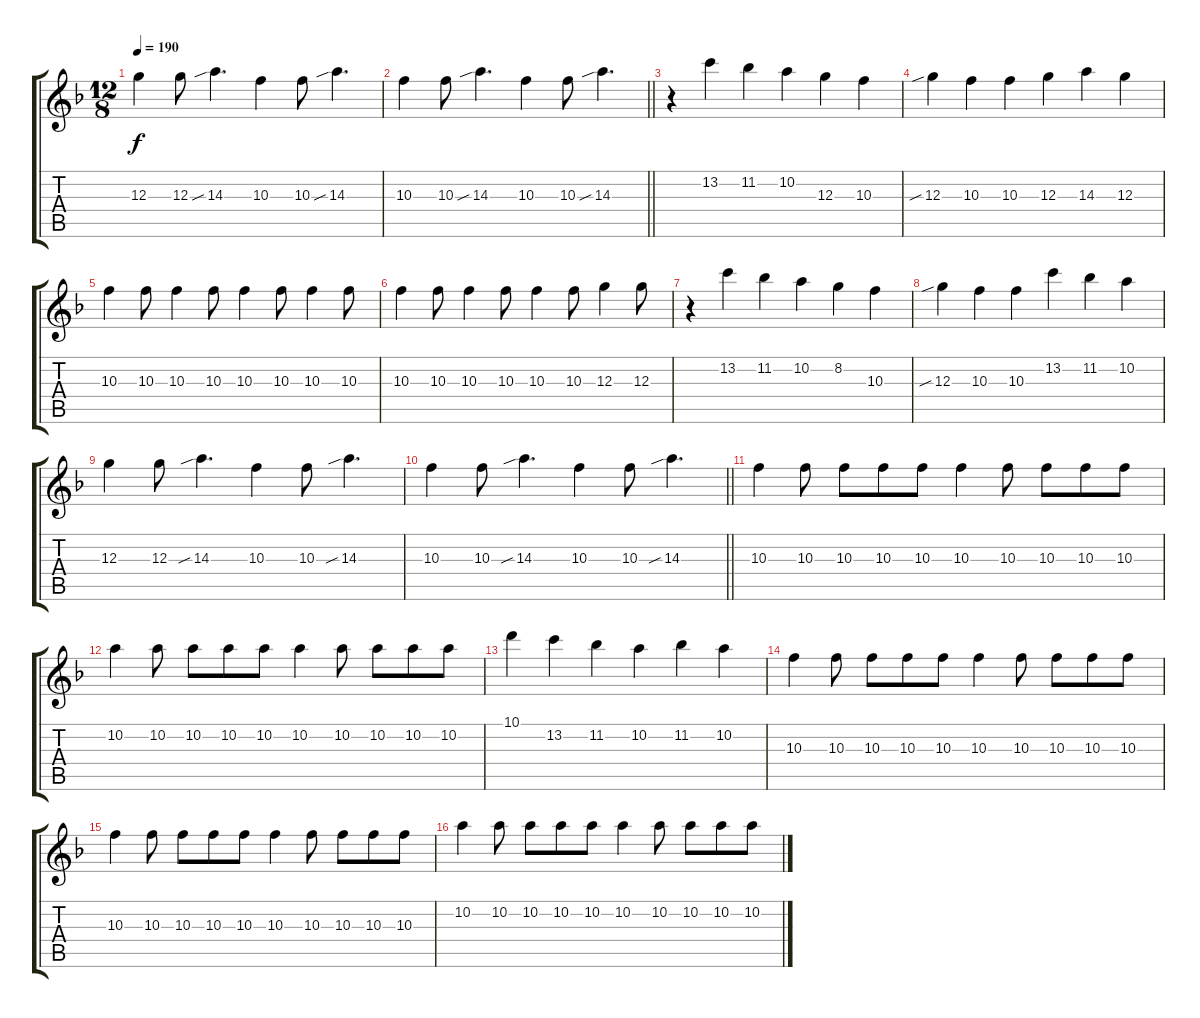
\track "" {instrument electricguitarjazz}
\staff {score tabs}
\tuning (E4 B3 G3 D3 A2 E2) {hide}
\ts (12 8)
\tempo 190
\clef g2
\ks f
12.3.4{dy f} 12.3.8 14.3{sib}.4{d} 10.3.4 10.3.8 14.3{sib}.4{d} |
\barLineRight lightlight
10.3.4 10.3.8 14.3{sib}.4{d} 10.3.4 10.3.8 14.3{sib}.4{d} |
r.4 13.2.4 11.2.4 10.2.4 12.3.4 10.3.4 |
12.3{sib}.4 10.3.4 10.3.4 12.3.4 14.3.4 12.3.4 |
10.3.4 10.3.8 10.3.4 10.3.8 10.3.4 10.3.8 10.3.4 10.3.8 |
10.3.4 10.3.8 10.3.4 10.3.8 10.3.4 10.3.8 12.3.4 12.3.8 |
r.4 13.2.4 11.2.4 10.2.4 8.2.4 10.3.4 |
12.3{sib}.4 10.3.4 10.3.4 13.2.4 11.2.4 10.2.4 |
12.3.4 12.3.8 14.3{sib}.4{d} 10.3.4 10.3.8 14.3{sib}.4{d} |
\barLineRight lightlight
10.3.4 10.3.8 14.3{sib}.4{d} 10.3.4 10.3.8 14.3{sib}.4{d} |
10.3.4 10.3.8 10.3.8 10.3.8 10.3.8 10.3.4 10.3.8 10.3.8 10.3.8 10.3.8 |
10.2.4 10.2.8 10.2.8 10.2.8 10.2.8 10.2.4 10.2.8 10.2.8 10.2.8 10.2.8 |
10.1.4 13.2.4 11.2.4 10.2.4 11.2.4 10.2.4 |
10.3.4 10.3.8 10.3.8 10.3.8 10.3.8 10.3.4 10.3.8 10.3.8 10.3.8 10.3.8 |
10.3.4 10.3.8 10.3.8 10.3.8 10.3.8 10.3.4 10.3.8 10.3.8 10.3.8 10.3.8 |
10.2.4 10.2.8 10.2.8 10.2.8 10.2.8 10.2.4 10.2.8 10.2.8 10.2.8 10.2.8
